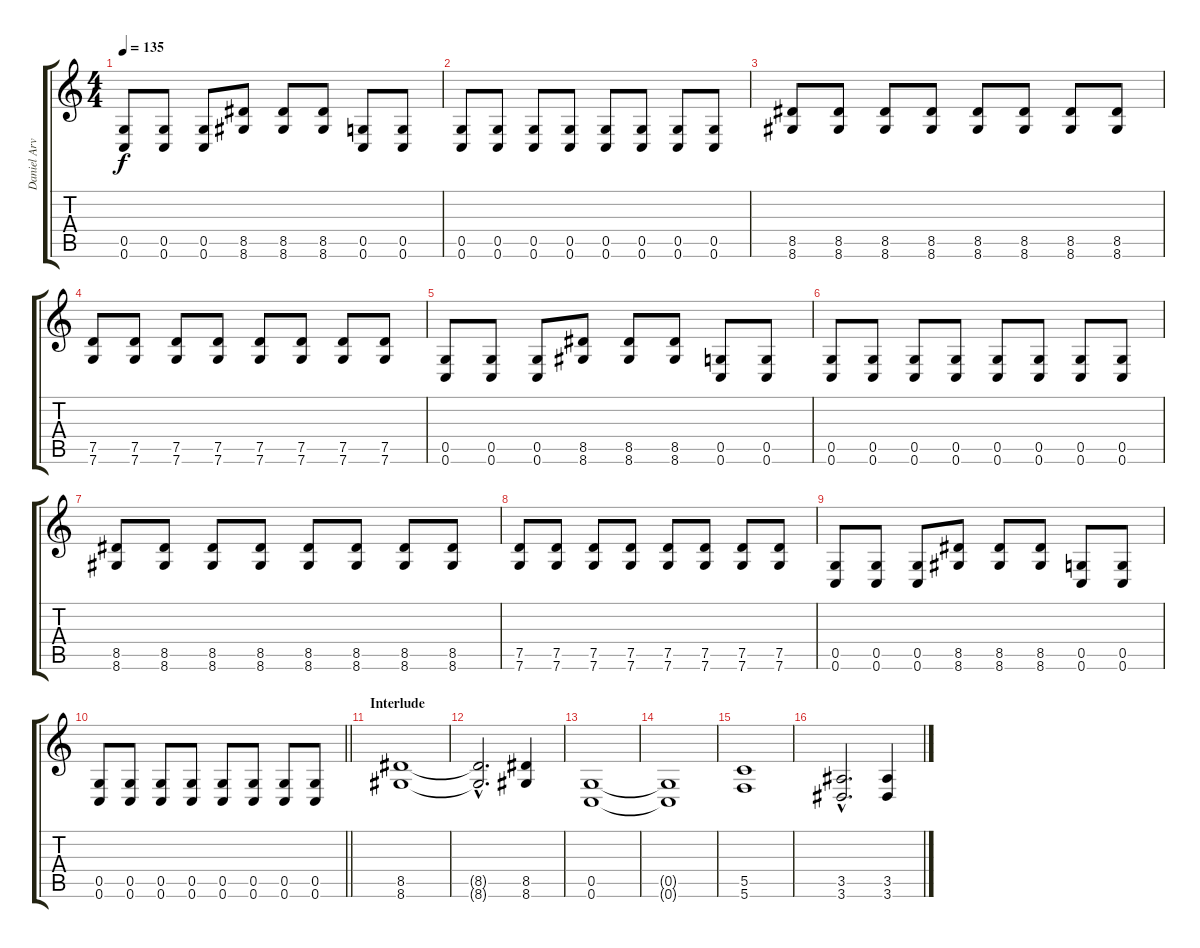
\track ("Daniel Arvidsson " "Daniel Arv") {instrument distortionguitar}
\staff {score tabs}
\tuning (D4 A3 F3 C3 G2 C2) {hide}
\ts (4 4)
\tempo 135
\clef g2
\ks c
(0.5 0.6).8{dy f} (0.5 0.6).8 (0.5 0.6).8 (8.5 8.6).8 (8.5 8.6).8 (8.5 8.6).8 (0.5 0.6).8 (0.5 0.6).8 |
(0.5 0.6).8 (0.5 0.6).8 (0.5 0.6).8 (0.5 0.6).8 (0.5 0.6).8 (0.5 0.6).8 (0.5 0.6).8 (0.5 0.6).8 |
(8.5 8.6).8 (8.5 8.6).8 (8.5 8.6).8 (8.5 8.6).8 (8.5 8.6).8 (8.5 8.6).8 (8.5 8.6).8 (8.5 8.6).8 |
(7.5 7.6).8 (7.5 7.6).8 (7.5 7.6).8 (7.5 7.6).8 (7.5 7.6).8 (7.5 7.6).8 (7.5 7.6).8 (7.5 7.6).8 |
(0.5 0.6).8 (0.5 0.6).8 (0.5 0.6).8 (8.5 8.6).8 (8.5 8.6).8 (8.5 8.6).8 (0.5 0.6).8 (0.5 0.6).8 |
(0.5 0.6).8 (0.5 0.6).8 (0.5 0.6).8 (0.5 0.6).8 (0.5 0.6).8 (0.5 0.6).8 (0.5 0.6).8 (0.5 0.6).8 |
(8.5 8.6).8 (8.5 8.6).8 (8.5 8.6).8 (8.5 8.6).8 (8.5 8.6).8 (8.5 8.6).8 (8.5 8.6).8 (8.5 8.6).8 |
(7.5 7.6).8 (7.5 7.6).8 (7.5 7.6).8 (7.5 7.6).8 (7.5 7.6).8 (7.5 7.6).8 (7.5 7.6).8 (7.5 7.6).8 |
(0.5 0.6).8 (0.5 0.6).8 (0.5 0.6).8 (8.5 8.6).8 (8.5 8.6).8 (8.5 8.6).8 (0.5 0.6).8 (0.5 0.6).8 |
\barLineRight lightlight
(0.5 0.6).8 (0.5 0.6).8 (0.5 0.6).8 (0.5 0.6).8 (0.5 0.6).8 (0.5 0.6).8 (0.5 0.6).8 (0.5 0.6).8 |
\section ("" "Interlude")
(8.5 8.6).1 |
(8.5{hac t} 8.6{hac t}).2{d} (8.5 8.6).4 |
(0.5 0.6).1 |
(0.5{t} 0.6{t}).1 |
(5.5 5.6).1 |
(3.5{hac} 3.6{hac}).2{d} (3.5 3.6).4
